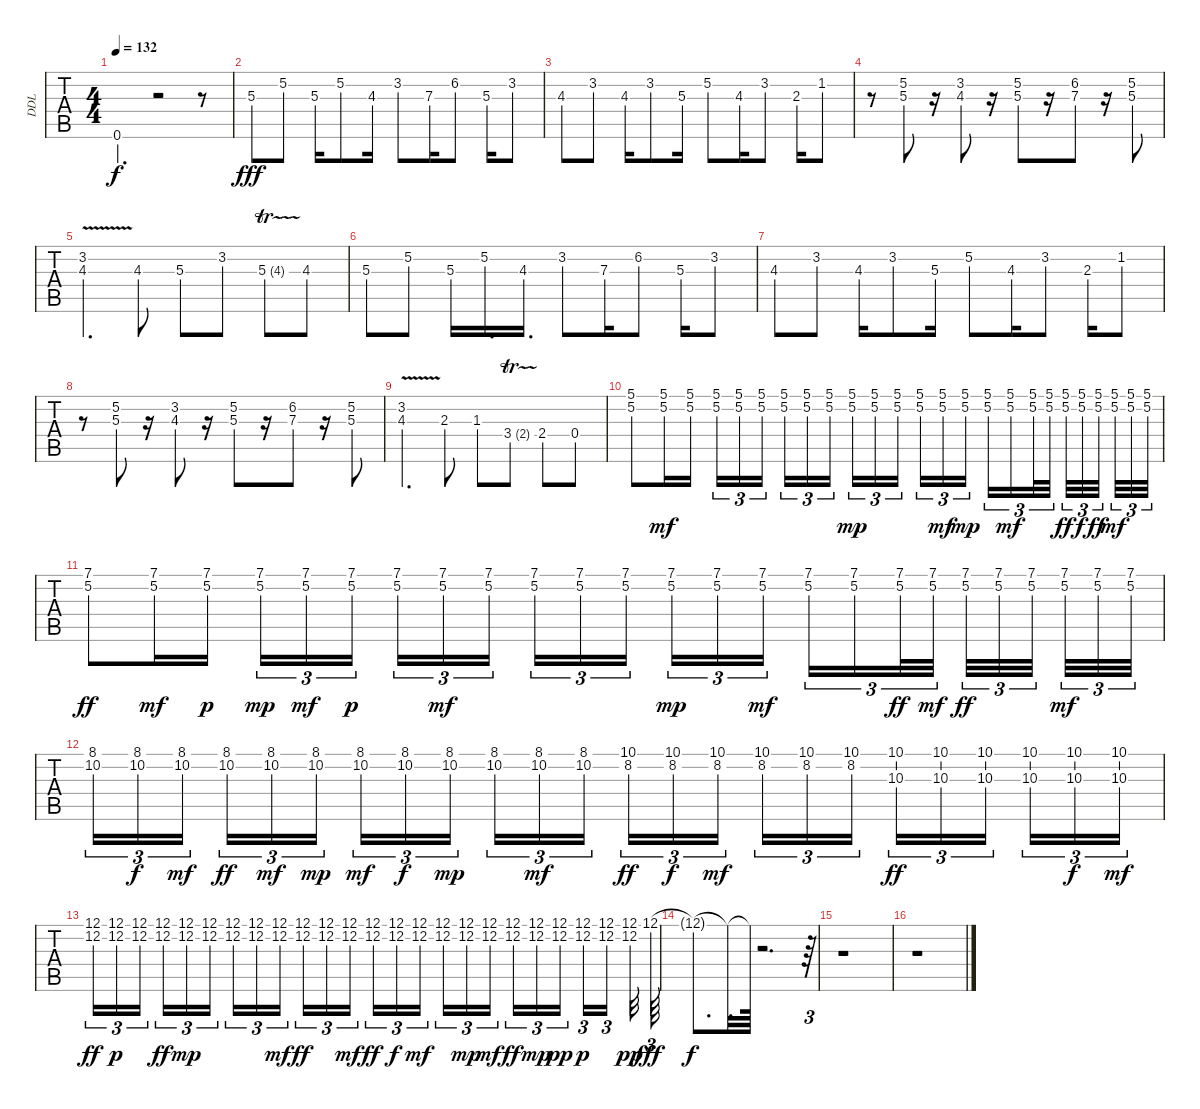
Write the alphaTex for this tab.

\track ("DDL" "DDL") {instrument acousticgrandpiano}
\staff {tabs}
\tuning (E4 B3 G3 D3 A2 E2) {hide}
\ts (4 4)
\tempo 132
\clef g2
\ks c
0.6{t}.4{d dy f} r.2 r.8 |
5.3.8{dy fff} 5.2.8 5.3.16 5.2.8 4.3.16 3.2.8 7.3.16 6.2.8 5.3.16 3.2.8 |
4.3.8 3.2.8 4.3.16 3.2.8 5.3.16 5.2.8 4.3.16 3.2.8 2.3.16 1.2.8 |
r.8 (5.2 5.3).8 r.16 (3.2 4.3).8 r.16 (5.2 5.3).8 r.16 (6.2 7.3).8 r.16 (5.2 5.3).8 |
(3.2{v} 4.3{v}).4{d} 4.3.8 5.3.8 3.2.8 5.3{tr (4 32)}.8 4.3.8 |
5.3.8 5.2.8 5.3.16 5.2.16{d} 4.3.16{d} 3.2.8 7.3.16 6.2.8 5.3.16 3.2.8 |
4.3.8 3.2.8 4.3.16 3.2.8 5.3.16 5.2.8 4.3.16 3.2.8 2.3.16 1.2.8 |
r.8 (5.2 5.3).8 r.16 (3.2 4.3).8 r.16 (5.2 5.3).8 r.16 (6.2 7.3).8 r.16 (5.2 5.3).8 |
(3.2{v} 4.3{v}).4{d} 2.3.8 1.3.8 3.4{tr (2 32)}.8 2.4.8 0.4.8 |
(5.1 5.2).8 (5.1 5.2).16{dy mf} (5.1 5.2).16 (5.1 5.2).16{tu (3 2)} (5.1 5.2).16{tu (3 2)} (5.1 5.2).16{tu (3 2) beam splitsecondary} (5.1 5.2).16{tu (3 2)} (5.1 5.2).16{tu (3 2)} (5.1 5.2).16{tu (3 2)} (5.1 5.2).16{tu (3 2) dy mp} (5.1 5.2).16{tu (3 2)} (5.1 5.2).16{tu (3 2) beam splitsecondary} (5.1 5.2).16{tu (3 2)} (5.1 5.2).16{tu (3 2) dy mf} (5.1 5.2).16{tu (3 2) dy mp} (5.1 5.2).16{tu (3 2)} (5.1 5.2).16{tu (3 2) dy mf} (5.1 5.2).32{tu (3 2)} (5.1 5.2).32{tu (3 2) beam splitsecondary} (5.1 5.2).32{tu (3 2) dy ff} (5.1 5.2).32{tu (3 2) dy f} (5.1 5.2).32{tu (3 2) dy ff beam splitsecondary} (5.1 5.2).32{tu (3 2) dy mf} (5.1 5.2).32{tu (3 2)} (5.1 5.2).32{tu (3 2)} |
(7.1 5.2).8{dy ff} (7.1 5.2).16{dy mf} (7.1 5.2).16{dy p} (7.1 5.2).16{tu (3 2) dy mp} (7.1 5.2).16{tu (3 2) dy mf} (7.1 5.2).16{tu (3 2) dy p beam splitsecondary} (7.1 5.2).16{tu (3 2)} (7.1 5.2).16{tu (3 2) dy mf} (7.1 5.2).16{tu (3 2)} (7.1 5.2).16{tu (3 2)} (7.1 5.2).16{tu (3 2)} (7.1 5.2).16{tu (3 2) beam splitsecondary} (7.1 5.2).16{tu (3 2) dy mp} (7.1 5.2).16{tu (3 2)} (7.1 5.2).16{tu (3 2) dy mf} (7.1 5.2).16{tu (3 2)} (7.1 5.2).16{tu (3 2)} (7.1 5.2).32{tu (3 2) dy ff} (7.1 5.2).32{tu (3 2) dy mf beam splitsecondary} (7.1 5.2).32{tu (3 2) dy ff} (7.1 5.2).32{tu (3 2)} (7.1 5.2).32{tu (3 2) beam splitsecondary} (7.1 5.2).32{tu (3 2) dy mf} (7.1 5.2).32{tu (3 2)} (7.1 5.2).32{tu (3 2)} |
(8.1 10.2).16{tu (3 2)} (8.1 10.2).16{tu (3 2) dy f} (8.1 10.2).16{tu (3 2) dy mf beam splitsecondary} (8.1 10.2).16{tu (3 2) dy ff} (8.1 10.2).16{tu (3 2) dy mf} (8.1 10.2).16{tu (3 2) dy mp} (8.1 10.2).16{tu (3 2) dy mf} (8.1 10.2).16{tu (3 2) dy f} (8.1 10.2).16{tu (3 2) dy mp beam splitsecondary} (8.1 10.2).16{tu (3 2)} (8.1 10.2).16{tu (3 2) dy mf} (8.1 10.2).16{tu (3 2)} (10.1 8.2).16{tu (3 2) dy ff} (10.1 8.2).16{tu (3 2) dy f} (10.1 8.2).16{tu (3 2) dy mf beam splitsecondary} (10.1 8.2).16{tu (3 2)} (10.1 8.2).16{tu (3 2)} (10.1 8.2).16{tu (3 2)} (10.1 10.3).16{tu (3 2) dy ff} (10.1 10.3).16{tu (3 2)} (10.1 10.3).16{tu (3 2) beam splitsecondary} (10.1 10.3).16{tu (3 2)} (10.1 10.3).16{tu (3 2) dy f} (10.1 10.3).16{tu (3 2) dy mf} |
(12.1 12.2).16{tu (3 2) dy ff} (12.1 12.2).16{tu (3 2) dy p} (12.1 12.2).16{tu (3 2) beam splitsecondary} (12.1 12.2).16{tu (3 2) dy ff} (12.1 12.2).16{tu (3 2) dy mp} (12.1 12.2).16{tu (3 2)} (12.1 12.2).16{tu (3 2)} (12.1 12.2).16{tu (3 2)} (12.1 12.2).16{tu (3 2) dy mf beam splitsecondary} (12.1 12.2).16{tu (3 2) dy ff} (12.1 12.2).16{tu (3 2)} (12.1 12.2).16{tu (3 2) dy mf} (12.1 12.2).16{tu (3 2) dy ff} (12.1 12.2).16{tu (3 2) dy f} (12.1 12.2).16{tu (3 2) dy mf beam splitsecondary} (12.1 12.2).16{tu (3 2)} (12.1 12.2).16{tu (3 2) dy mp} (12.1 12.2).16{tu (3 2) dy mf} (12.1 12.2).16{tu (3 2) dy ff} (12.1 12.2).16{tu (3 2) dy mp} (12.1 12.2).16{tu (3 2) dy pp beam splitsecondary} (12.1 12.2).16{tu (3 2) dy p} (12.1 12.2).16{tu (3 2) beam splitsecondary} (12.1 12.2).32{dy pp} 12.1.64{tu (3 2) dy fff} |
12.1{t}.8{d dy f} 12.1{t}.32{d} 12.1{t}.64 r.2{d} r.64{tu (3 2)} |
r.1 |
r.1
